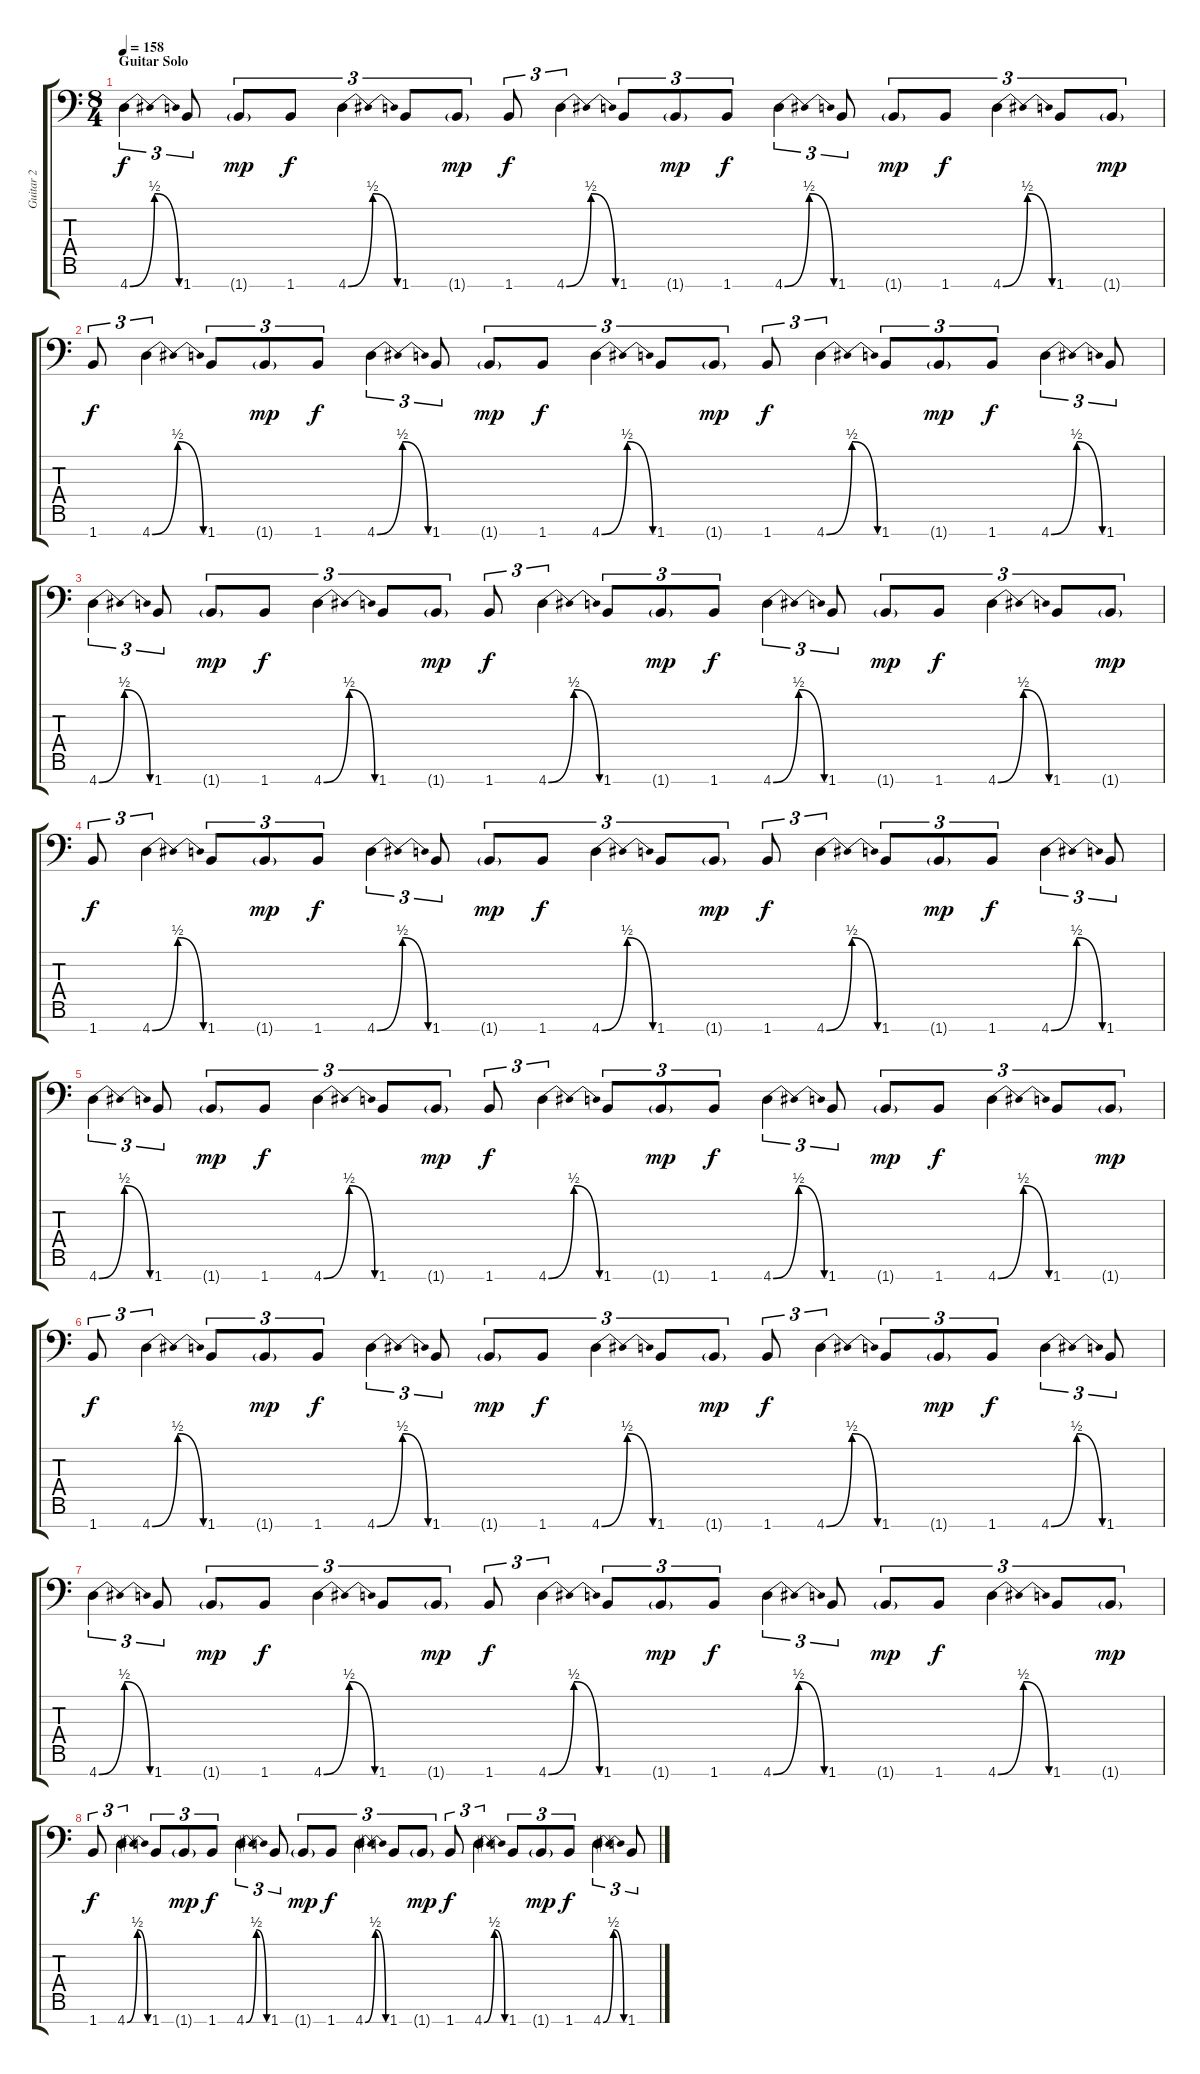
\track ("Guitar 2" "Guitar 2") {instrument distortionguitar}
\staff {score tabs}
\tuning (Eb4 Bb3 Gb3 Db3 Ab2 Eb2 Bb1) {hide}
\ts (8 4)
\section ("" "Guitar Solo")
\tempo 158
\clef f4
\ks c
4.7{be (bendrelease 0 0 30 2 30 2 60 0)}.4{tu (3 2) dy f} 1.7.8{tu (3 2)} 1.7{g}.8{tu (3 2) dy mp} 1.7.8{tu (3 2) dy f} 4.7{be (bendrelease 0 0 30 2 30 2 60 0)}.4{tu (3 2)} 1.7.8{tu (3 2)} 1.7{g}.8{tu (3 2) dy mp} 1.7.8{tu (3 2) dy f} 4.7{be (bendrelease 0 0 30 2 30 2 60 0)}.4{tu (3 2)} 1.7.8{tu (3 2)} 1.7{g}.8{tu (3 2) dy mp} 1.7.8{tu (3 2) dy f} 4.7{be (bendrelease 0 0 30 2 30 2 60 0)}.4{tu (3 2)} 1.7.8{tu (3 2)} 1.7{g}.8{tu (3 2) dy mp} 1.7.8{tu (3 2) dy f} 4.7{be (bendrelease 0 0 30 2 30 2 60 0)}.4{tu (3 2)} 1.7.8{tu (3 2)} 1.7{g}.8{tu (3 2) dy mp} |
1.7.8{tu (3 2) dy f} 4.7{be (bendrelease 0 0 30 2 30 2 60 0)}.4{tu (3 2)} 1.7.8{tu (3 2)} 1.7{g}.8{tu (3 2) dy mp} 1.7.8{tu (3 2) dy f} 4.7{be (bendrelease 0 0 30 2 30 2 60 0)}.4{tu (3 2)} 1.7.8{tu (3 2)} 1.7{g}.8{tu (3 2) dy mp} 1.7.8{tu (3 2) dy f} 4.7{be (bendrelease 0 0 30 2 30 2 60 0)}.4{tu (3 2)} 1.7.8{tu (3 2)} 1.7{g}.8{tu (3 2) dy mp} 1.7.8{tu (3 2) dy f} 4.7{be (bendrelease 0 0 30 2 30 2 60 0)}.4{tu (3 2)} 1.7.8{tu (3 2)} 1.7{g}.8{tu (3 2) dy mp} 1.7.8{tu (3 2) dy f} 4.7{be (bendrelease 0 0 30 2 30 2 60 0)}.4{tu (3 2)} 1.7.8{tu (3 2)} |
4.7{be (bendrelease 0 0 30 2 30 2 60 0)}.4{tu (3 2)} 1.7.8{tu (3 2)} 1.7{g}.8{tu (3 2) dy mp} 1.7.8{tu (3 2) dy f} 4.7{be (bendrelease 0 0 30 2 30 2 60 0)}.4{tu (3 2)} 1.7.8{tu (3 2)} 1.7{g}.8{tu (3 2) dy mp} 1.7.8{tu (3 2) dy f} 4.7{be (bendrelease 0 0 30 2 30 2 60 0)}.4{tu (3 2)} 1.7.8{tu (3 2)} 1.7{g}.8{tu (3 2) dy mp} 1.7.8{tu (3 2) dy f} 4.7{be (bendrelease 0 0 30 2 30 2 60 0)}.4{tu (3 2)} 1.7.8{tu (3 2)} 1.7{g}.8{tu (3 2) dy mp} 1.7.8{tu (3 2) dy f} 4.7{be (bendrelease 0 0 30 2 30 2 60 0)}.4{tu (3 2)} 1.7.8{tu (3 2)} 1.7{g}.8{tu (3 2) dy mp} |
1.7.8{tu (3 2) dy f} 4.7{be (bendrelease 0 0 30 2 30 2 60 0)}.4{tu (3 2)} 1.7.8{tu (3 2)} 1.7{g}.8{tu (3 2) dy mp} 1.7.8{tu (3 2) dy f} 4.7{be (bendrelease 0 0 30 2 30 2 60 0)}.4{tu (3 2)} 1.7.8{tu (3 2)} 1.7{g}.8{tu (3 2) dy mp} 1.7.8{tu (3 2) dy f} 4.7{be (bendrelease 0 0 30 2 30 2 60 0)}.4{tu (3 2)} 1.7.8{tu (3 2)} 1.7{g}.8{tu (3 2) dy mp} 1.7.8{tu (3 2) dy f} 4.7{be (bendrelease 0 0 30 2 30 2 60 0)}.4{tu (3 2)} 1.7.8{tu (3 2)} 1.7{g}.8{tu (3 2) dy mp} 1.7.8{tu (3 2) dy f} 4.7{be (bendrelease 0 0 30 2 30 2 60 0)}.4{tu (3 2)} 1.7.8{tu (3 2)} |
4.7{be (bendrelease 0 0 30 2 30 2 60 0)}.4{tu (3 2)} 1.7.8{tu (3 2)} 1.7{g}.8{tu (3 2) dy mp} 1.7.8{tu (3 2) dy f} 4.7{be (bendrelease 0 0 30 2 30 2 60 0)}.4{tu (3 2)} 1.7.8{tu (3 2)} 1.7{g}.8{tu (3 2) dy mp} 1.7.8{tu (3 2) dy f} 4.7{be (bendrelease 0 0 30 2 30 2 60 0)}.4{tu (3 2)} 1.7.8{tu (3 2)} 1.7{g}.8{tu (3 2) dy mp} 1.7.8{tu (3 2) dy f} 4.7{be (bendrelease 0 0 30 2 30 2 60 0)}.4{tu (3 2)} 1.7.8{tu (3 2)} 1.7{g}.8{tu (3 2) dy mp} 1.7.8{tu (3 2) dy f} 4.7{be (bendrelease 0 0 30 2 30 2 60 0)}.4{tu (3 2)} 1.7.8{tu (3 2)} 1.7{g}.8{tu (3 2) dy mp} |
1.7.8{tu (3 2) dy f} 4.7{be (bendrelease 0 0 30 2 30 2 60 0)}.4{tu (3 2)} 1.7.8{tu (3 2)} 1.7{g}.8{tu (3 2) dy mp} 1.7.8{tu (3 2) dy f} 4.7{be (bendrelease 0 0 30 2 30 2 60 0)}.4{tu (3 2)} 1.7.8{tu (3 2)} 1.7{g}.8{tu (3 2) dy mp} 1.7.8{tu (3 2) dy f} 4.7{be (bendrelease 0 0 30 2 30 2 60 0)}.4{tu (3 2)} 1.7.8{tu (3 2)} 1.7{g}.8{tu (3 2) dy mp} 1.7.8{tu (3 2) dy f} 4.7{be (bendrelease 0 0 30 2 30 2 60 0)}.4{tu (3 2)} 1.7.8{tu (3 2)} 1.7{g}.8{tu (3 2) dy mp} 1.7.8{tu (3 2) dy f} 4.7{be (bendrelease 0 0 30 2 30 2 60 0)}.4{tu (3 2)} 1.7.8{tu (3 2)} |
4.7{be (bendrelease 0 0 30 2 30 2 60 0)}.4{tu (3 2)} 1.7.8{tu (3 2)} 1.7{g}.8{tu (3 2) dy mp} 1.7.8{tu (3 2) dy f} 4.7{be (bendrelease 0 0 30 2 30 2 60 0)}.4{tu (3 2)} 1.7.8{tu (3 2)} 1.7{g}.8{tu (3 2) dy mp} 1.7.8{tu (3 2) dy f} 4.7{be (bendrelease 0 0 30 2 30 2 60 0)}.4{tu (3 2)} 1.7.8{tu (3 2)} 1.7{g}.8{tu (3 2) dy mp} 1.7.8{tu (3 2) dy f} 4.7{be (bendrelease 0 0 30 2 30 2 60 0)}.4{tu (3 2)} 1.7.8{tu (3 2)} 1.7{g}.8{tu (3 2) dy mp} 1.7.8{tu (3 2) dy f} 4.7{be (bendrelease 0 0 30 2 30 2 60 0)}.4{tu (3 2)} 1.7.8{tu (3 2)} 1.7{g}.8{tu (3 2) dy mp} |
1.7.8{tu (3 2) dy f} 4.7{be (bendrelease 0 0 30 2 30 2 60 0)}.4{tu (3 2)} 1.7.8{tu (3 2)} 1.7{g}.8{tu (3 2) dy mp} 1.7.8{tu (3 2) dy f} 4.7{be (bendrelease 0 0 30 2 30 2 60 0)}.4{tu (3 2)} 1.7.8{tu (3 2)} 1.7{g}.8{tu (3 2) dy mp} 1.7.8{tu (3 2) dy f} 4.7{be (bendrelease 0 0 30 2 30 2 60 0)}.4{tu (3 2)} 1.7.8{tu (3 2)} 1.7{g}.8{tu (3 2) dy mp} 1.7.8{tu (3 2) dy f} 4.7{be (bendrelease 0 0 30 2 30 2 60 0)}.4{tu (3 2)} 1.7.8{tu (3 2)} 1.7{g}.8{tu (3 2) dy mp} 1.7.8{tu (3 2) dy f} 4.7{be (bendrelease 0 0 30 2 30 2 60 0)}.4{tu (3 2)} 1.7.8{tu (3 2)}
